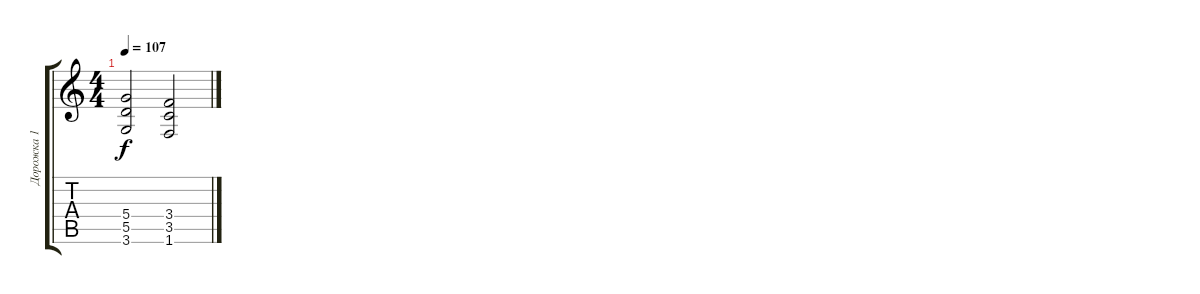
\track ("Дорожка 1" "Дорожка 1") {instrument acousticguitarsteel}
\staff {score tabs}
\tuning (E4 B3 G3 D3 A2 E2) {hide}
\ts (4 4)
\tempo 107
\clef g2
\ks c
(5.4 5.5 3.6).2{dy f} (3.4 3.5 1.6).2
